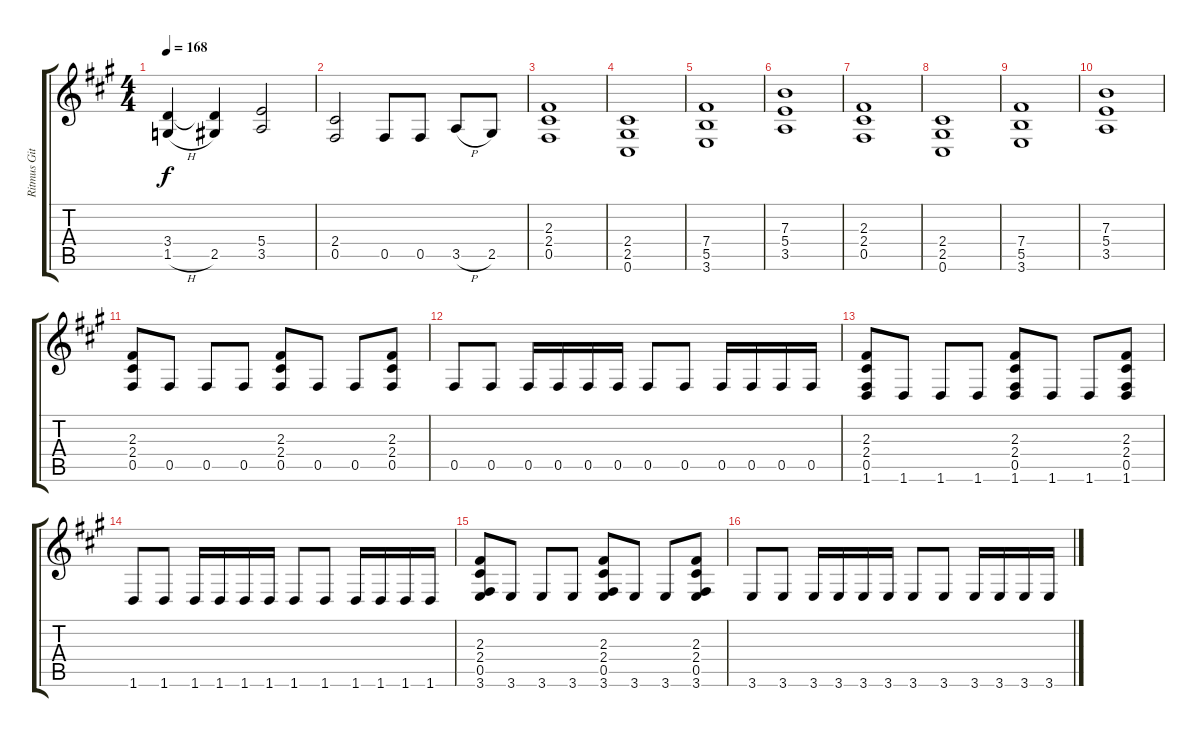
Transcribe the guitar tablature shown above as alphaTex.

\track ("Ritmus Gitár 1" "Ritmus Git") {instrument distortionguitar}
\staff {score tabs}
\tuning (Db4 Ab3 E3 B2 Gb2 Db2) {hide}
\ts (4 4)
\tempo 168
\clef g2
\ks f#minor
(3.4 1.5{h}).4{dy f} (3.4{t} 2.5).4 (5.4 3.5).2 |
(2.4 0.5).2 0.5.8 0.5.8 3.5{h}.8 2.5.8 |
(2.3 2.4 0.5).1 |
(2.4 2.5 0.6).1 |
(7.4 5.5 3.6).1 |
(7.3 5.4 3.5).1 |
(2.3 2.4 0.5).1 |
(2.4 2.5 0.6).1 |
(7.4 5.5 3.6).1 |
(7.3 5.4 3.5).1 |
(2.3 2.4 0.5).8 0.5.8 0.5.8 0.5.8 (2.3 2.4 0.5).8 0.5.8 0.5.8 (2.3 2.4 0.5).8 |
0.5.8 0.5.8 0.5.16 0.5.16 0.5.16 0.5.16 0.5.8 0.5.8 0.5.16 0.5.16 0.5.16 0.5.16 |
(2.3 2.4 0.5 1.6).8 1.6.8 1.6.8 1.6.8 (2.3 2.4 0.5 1.6).8 1.6.8 1.6.8 (2.3 2.4 0.5 1.6).8 |
1.6.8 1.6.8 1.6.16 1.6.16 1.6.16 1.6.16 1.6.8 1.6.8 1.6.16 1.6.16 1.6.16 1.6.16 |
(2.3 2.4 0.5 3.6).8 3.6.8 3.6.8 3.6.8 (2.3 2.4 0.5 3.6).8 3.6.8 3.6.8 (2.3 2.4 0.5 3.6).8 |
3.6.8 3.6.8 3.6.16 3.6.16 3.6.16 3.6.16 3.6.8 3.6.8 3.6.16 3.6.16 3.6.16 3.6.16
